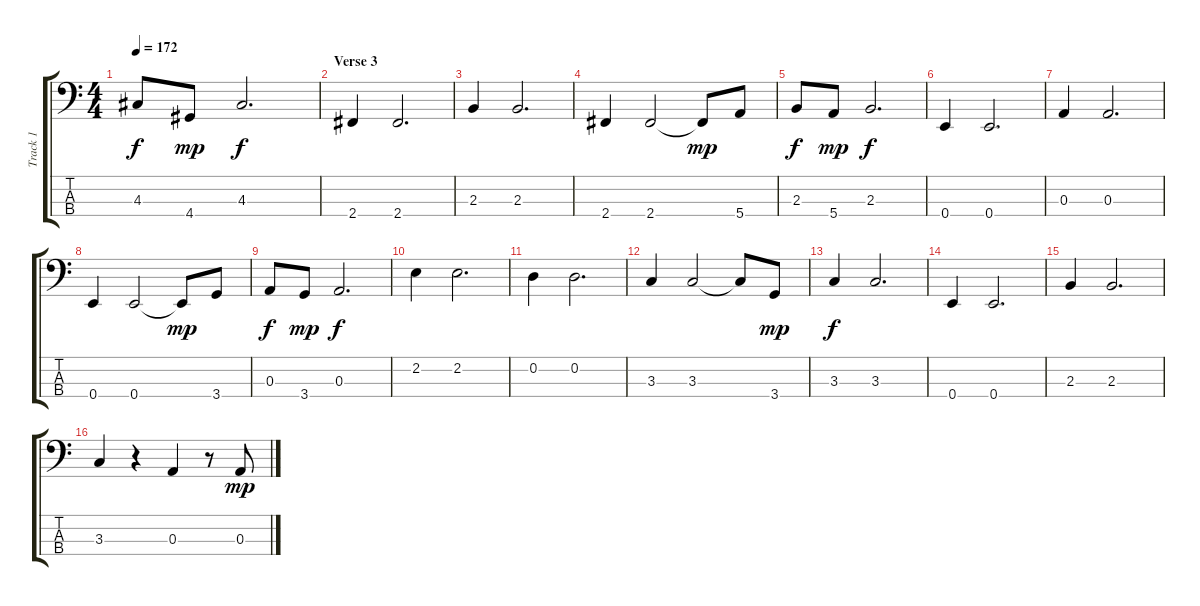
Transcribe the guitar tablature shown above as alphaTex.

\track ("Track 1" "Track 1") {instrument electricbasspick}
\staff {score tabs}
\tuning (G2 D2 A1 E1) {hide}
\ts (4 4)
\tempo 172
\clef f4
\ks c
4.3.8{dy f} 4.4.8{dy mp} 4.3.2{d dy f} |
\section ("" "Verse 3")
2.4.4 2.4.2{d} |
2.3.4 2.3.2{d} |
2.4.4 2.4.2 2.4{t}.8{dy mp} 5.4.8 |
2.3.8{dy f} 5.4.8{dy mp} 2.3.2{d dy f} |
0.4.4 0.4.2{d} |
0.3.4 0.3.2{d} |
0.4.4 0.4.2 0.4{t}.8{dy mp} 3.4.8 |
0.3.8{dy f} 3.4.8{dy mp} 0.3.2{d dy f} |
2.2.4 2.2.2{d} |
0.2.4 0.2.2{d} |
3.3.4 3.3.2 3.3{t}.8 3.4.8{dy mp} |
3.3.4{dy f} 3.3.2{d} |
0.4.4 0.4.2{d} |
2.3.4 2.3.2{d} |
3.3.4 r.4 0.3.4 r.8 0.3.8{dy mp}
